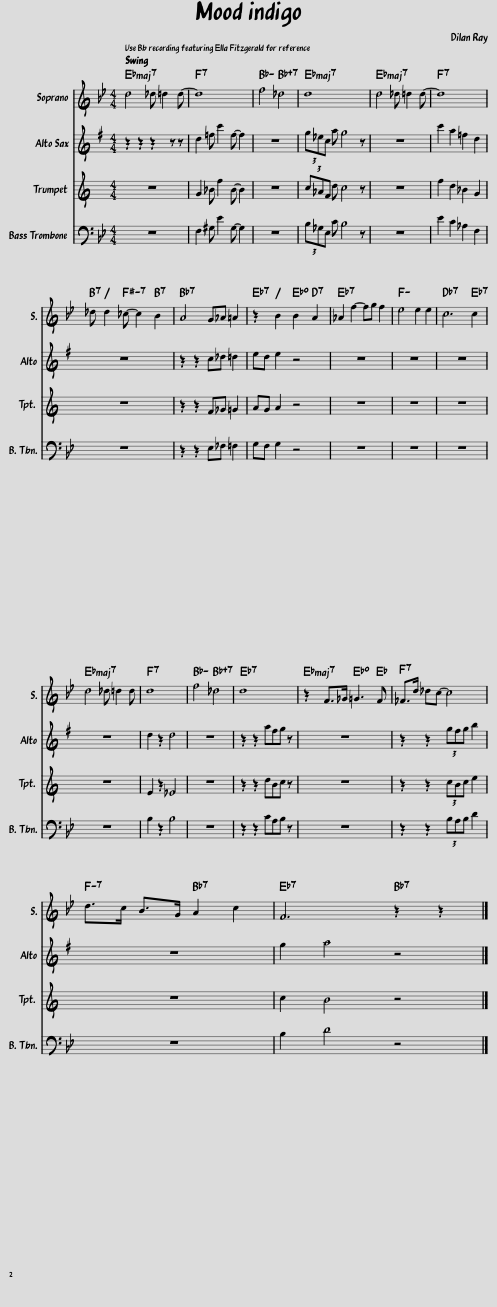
X:1
%%score 1 2 3 4
L:1/8
M:4/4
I:linebreak $
K:Bb
V:1 treble
V:2 treble transpose=-9
V:3 treble transpose=-2
V:4 bass
V:1
 d4 _d =d2 d- | d8 | f4 _d4 | d8 | d4 _d =d2 d- | %5
 d8 |$ _d d2 _c- c2 B2 | A4 G_A =A2 | z2 B2 B2 A2 | _A2 f2- fg f2 | %10
 e4 e2 e2 | c6 c2 |$ d4 _d =d2 d- | d8 | f4 _d4 | %15
 d8 | z2 F>_G =G3 F | _F>d _dc- c4 |$ d>c B>G A2 c2 | F6 z2 z2 |] %20
V:2
[K:G] z2 z2 z2 z z | d2 =f c'2 f- f2 | z8 | (3g_ec a g4 z | z8 | %5
 c'2 a2 =f2 d2 |$ z8 | z2 z2 c_d =d2 | ed e2 z4 | z8 | %10
 z8 | z8 |$ z8 | d2 z2 d4 | z8 | %15
 z2 z2 afg z | z8 | z2 z2 (3gfg b2 |$ z8 | g2 a4 z4 |] %20
V:3
[K:C] z8 | G2 _B f2 B- B2 | z8 | (3c_AF d c4 z | z8 | %5
 f2 d2 _B2 G2 |$ z8 | z2 z2 F_G =G2 | AG A2 z4 | z8 | %10
 z8 | z8 |$ z8 | E2 z2 _E4 | z8 | %15
 z2 z2 dBc z | z8 | z2 z2 (3cBc e2 |$ z8 | c2 B4 z4 |] %20
V:4
 z8 | F,2 ^G, E2 G,- G,2 | z8 | (3B,_G,E, C B,4 z | z8 | %5
 E2 C2 _A,2 F,2 |$ z8 | z2 z2 E,_F, =F,2 | G,F, G,2 z4 | z8 | %10
 z8 | z8 |$ z8 | B,2 z2 B,4 | z8 | %15
 z2 z2 CA,B, z | z8 | z2 z2 (3B,A,B, D2 |$ z8 | B,2 D4 z4 |] %20
